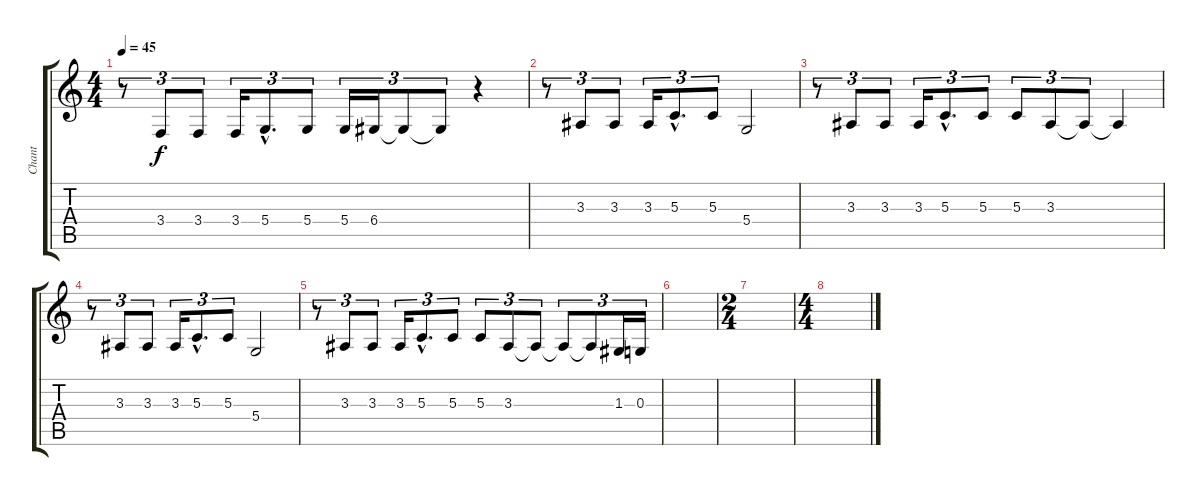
\track ("Chant" "Chant") {instrument fiddle}
\staff {score tabs}
\tuning (E4 B3 G3 D3 A2 E2) {hide}
\ts (4 4)
\tempo 45
\clef g2
\ks c
r.8{tu (3 2) dy f} 3.4.8{tu (3 2)} 3.4.8{tu (3 2)} 3.4.16{tu (3 2)} 5.4{hac}.8{d tu (3 2)} 5.4.8{tu (3 2)} 5.4.16{tu (3 2)} 6.4.16{tu (3 2)} 6.4{t}.8{tu (3 2)} 6.4{t}.8{tu (3 2)} r.4 |
r.8{tu (3 2)} 3.3.8{tu (3 2)} 3.3.8{tu (3 2)} 3.3.16{tu (3 2)} 5.3{hac}.8{d tu (3 2)} 5.3.8{tu (3 2)} 5.4.2 |
r.8{tu (3 2)} 3.3.8{tu (3 2)} 3.3.8{tu (3 2)} 3.3.16{tu (3 2)} 5.3{hac}.8{d tu (3 2)} 5.3.8{tu (3 2)} 5.3.8{tu (3 2)} 3.3.8{tu (3 2)} 3.3{t}.8{tu (3 2)} 3.3{t}.4 |
r.8{tu (3 2)} 3.3.8{tu (3 2)} 3.3.8{tu (3 2)} 3.3.16{tu (3 2)} 5.3{hac}.8{d tu (3 2)} 5.3.8{tu (3 2)} 5.4.2 |
r.8{tu (3 2)} 3.3.8{tu (3 2)} 3.3.8{tu (3 2)} 3.3.16{tu (3 2)} 5.3{hac}.8{d tu (3 2)} 5.3.8{tu (3 2)} 5.3.8{tu (3 2)} 3.3.8{tu (3 2)} 3.3{t}.8{tu (3 2)} 3.3{t}.8{tu (3 2)} 3.3{t}.8{tu (3 2)} 1.3.16{tu (3 2)} 0.3.16{tu (3 2)} |
|
\ts (2 4)
|
\ts (4 4)
